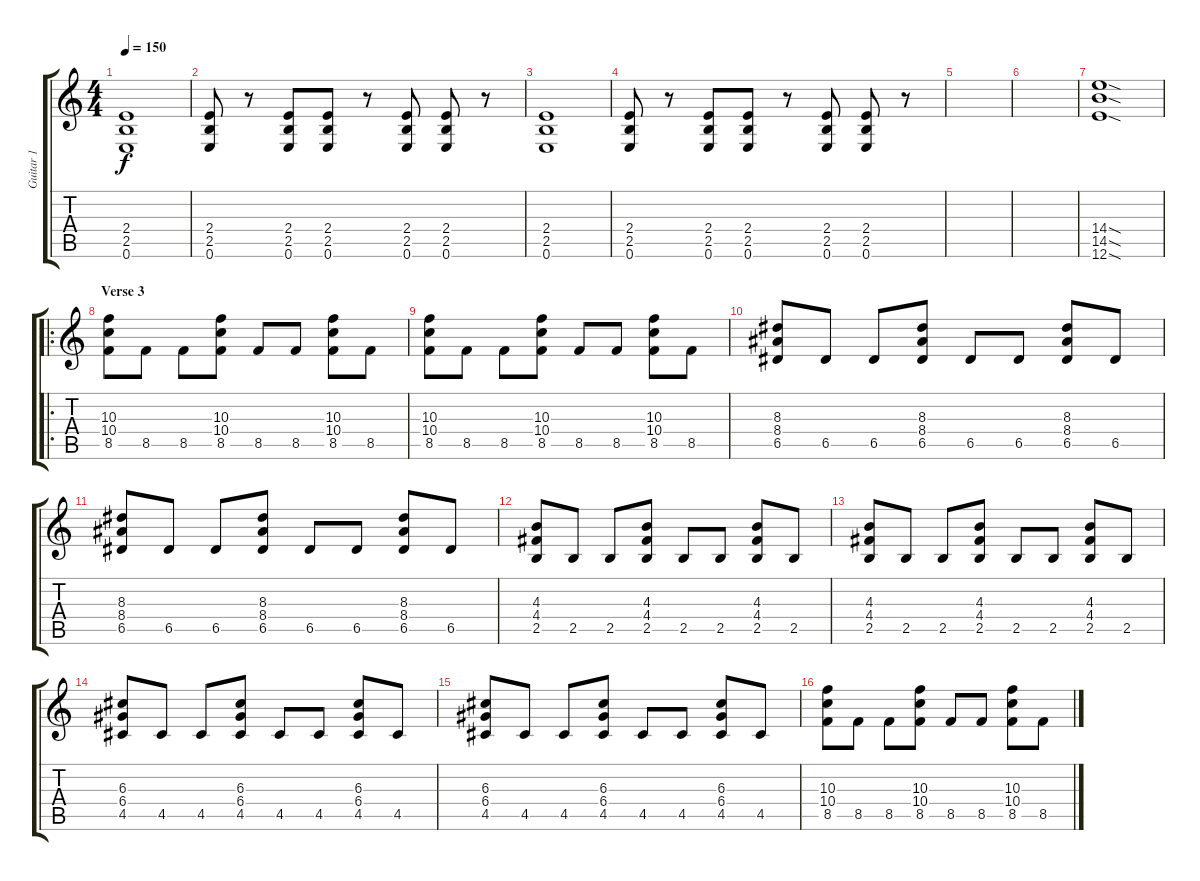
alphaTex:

\track ("Guitar 1" "Guitar 1") {instrument overdrivenguitar}
\staff {score tabs}
\tuning (E4 B3 G3 D3 A2 E2) {hide}
\ts (4 4)
\tempo 150
\clef g2
\ks c
(2.4 2.5 0.6).1{dy f} |
(2.4 2.5 0.6).8 r.8 (2.4 2.5 0.6).8 (2.4 2.5 0.6).8 r.8 (2.4 2.5 0.6).8 (2.4 2.5 0.6).8 r.8 |
(2.4 2.5 0.6).1 |
(2.4 2.5 0.6).8 r.8 (2.4 2.5 0.6).8 (2.4 2.5 0.6).8 r.8 (2.4 2.5 0.6).8 (2.4 2.5 0.6).8 r.8 |
|
|
(14.4{sod} 14.5{sod} 12.6{sod}).1{volume 16} |
\ro
\section ("" "Verse 3")
(10.3 10.4 8.5).8{volume 16} 8.5.8 8.5.8 (10.3 10.4 8.5).8 8.5.8 8.5.8 (10.3 10.4 8.5).8 8.5.8 |
(10.3 10.4 8.5).8{volume 16} 8.5.8 8.5.8 (10.3 10.4 8.5).8 8.5.8 8.5.8 (10.3 10.4 8.5).8 8.5.8 |
(8.3 8.4 6.5).8 6.5.8 6.5.8 (8.3 8.4 6.5).8 6.5.8 6.5.8 (8.3 8.4 6.5).8 6.5.8 |
(8.3 8.4 6.5).8 6.5.8 6.5.8 (8.3 8.4 6.5).8 6.5.8 6.5.8 (8.3 8.4 6.5).8 6.5.8 |
(4.3 4.4 2.5).8 2.5.8 2.5.8 (4.3 4.4 2.5).8 2.5.8 2.5.8 (4.3 4.4 2.5).8 2.5.8 |
(4.3 4.4 2.5).8 2.5.8 2.5.8 (4.3 4.4 2.5).8 2.5.8 2.5.8 (4.3 4.4 2.5).8 2.5.8 |
(6.3 6.4 4.5).8 4.5.8 4.5.8 (6.3 6.4 4.5).8 4.5.8 4.5.8 (6.3 6.4 4.5).8 4.5.8 |
(6.3 6.4 4.5).8 4.5.8 4.5.8 (6.3 6.4 4.5).8 4.5.8 4.5.8 (6.3 6.4 4.5).8 4.5.8 |
(10.3 10.4 8.5).8{volume 16} 8.5.8 8.5.8 (10.3 10.4 8.5).8 8.5.8 8.5.8 (10.3 10.4 8.5).8 8.5.8
